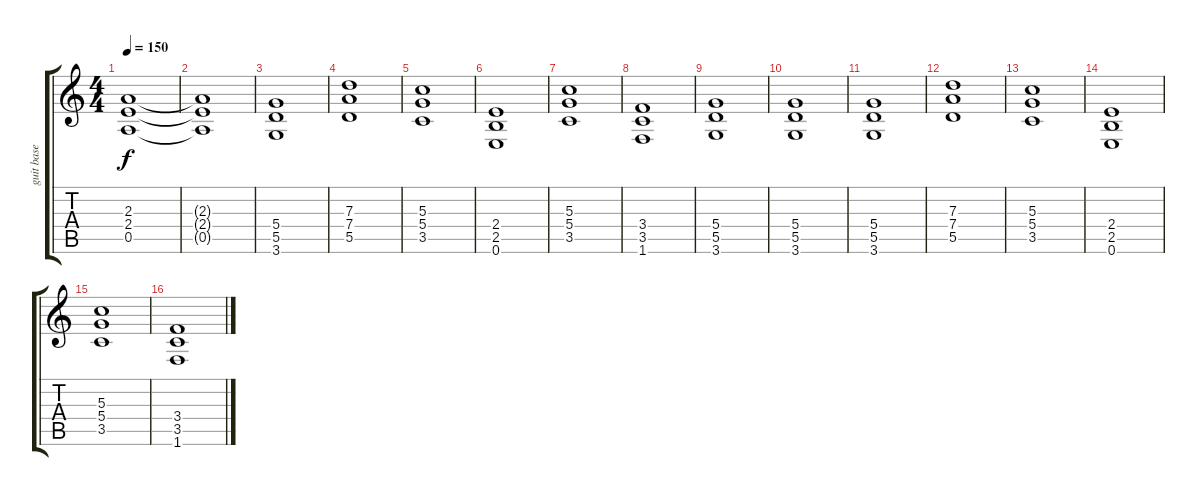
\track ("guit base" "guit base") {instrument distortionguitar}
\staff {score tabs}
\tuning (E4 B3 G3 D3 A2 E2) {hide}
\ts (4 4)
\tempo 150
\clef g2
\ks c
(2.3 2.4 0.5).1{dy f} |
(2.3{t} 2.4{t} 0.5{t}).1 |
(5.4 5.5 3.6).1 |
(7.3 7.4 5.5).1 |
(5.3 5.4 3.5).1 |
(2.4 2.5 0.6).1 |
(5.3 5.4 3.5).1 |
(3.4 3.5 1.6).1 |
(5.4 5.5 3.6).1 |
(5.4 5.5 3.6).1 |
(5.4 5.5 3.6).1 |
(7.3 7.4 5.5).1 |
(5.3 5.4 3.5).1 |
(2.4 2.5 0.6).1 |
(5.3 5.4 3.5).1 |
(3.4 3.5 1.6).1
